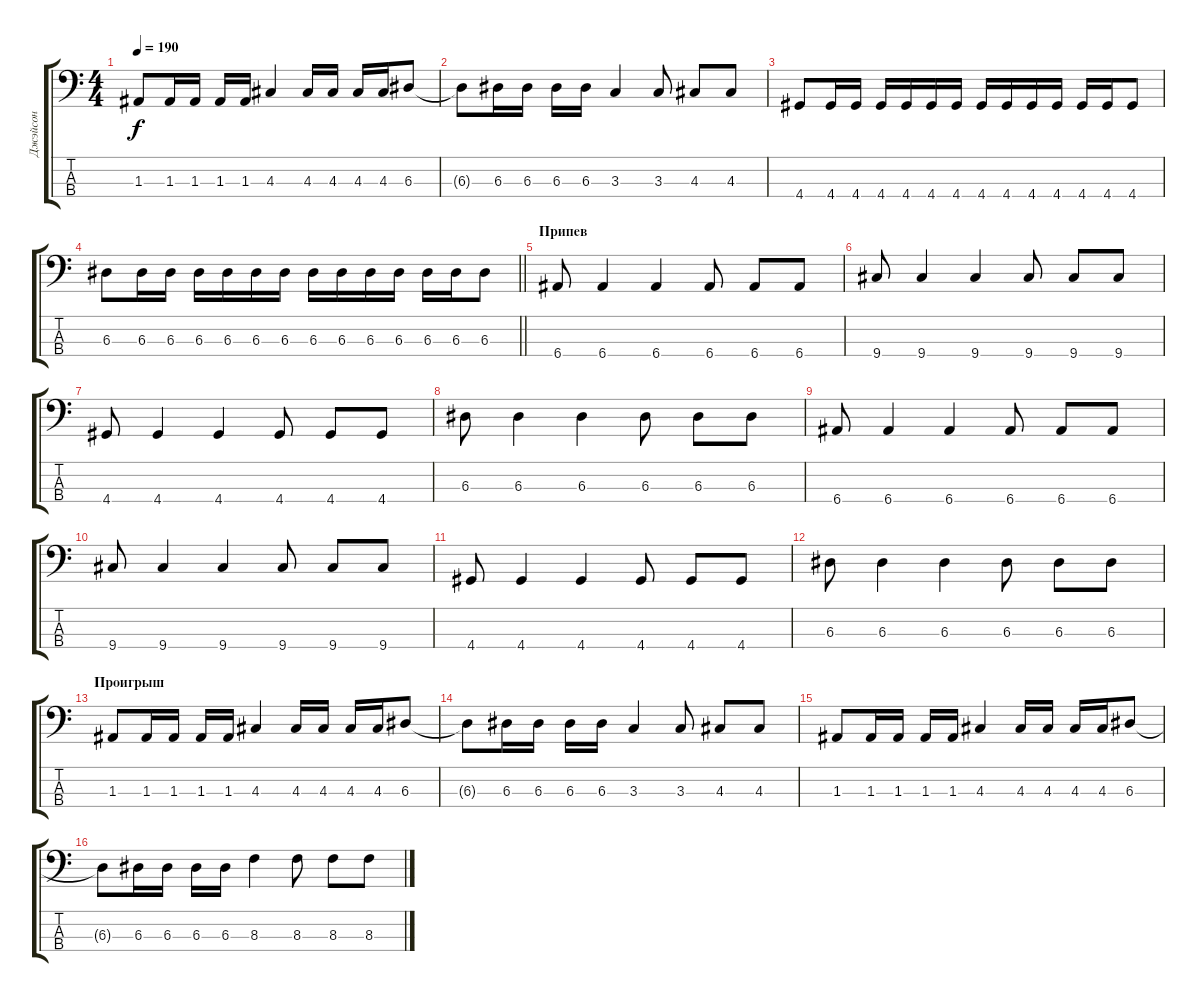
\track ("Джэйсон" "Джэйсон") {instrument electricbasspick}
\staff {score tabs}
\tuning (G2 D2 A1 E1) {hide}
\ts (4 4)
\tempo 190
\clef f4
\ks c
1.3.8{dy f} 1.3.16 1.3.16 1.3.16 1.3.16 4.3.4 4.3.16 4.3.16 4.3.16 4.3.16 6.3.8 |
6.3{t}.8 6.3.16 6.3.16 6.3.16 6.3.16 3.3.4 3.3.8 4.3.8 4.3.8 |
4.4.8 4.4.16 4.4.16 4.4.16 4.4.16 4.4.16 4.4.16 4.4.16 4.4.16 4.4.16 4.4.16 4.4.16 4.4.16 4.4.8 |
\barLineRight lightlight
6.3.8 6.3.16 6.3.16 6.3.16 6.3.16 6.3.16 6.3.16 6.3.16 6.3.16 6.3.16 6.3.16 6.3.16 6.3.16 6.3.8 |
\section ("" "Припев")
6.4.8 6.4.4 6.4.4 6.4.8 6.4.8 6.4.8 |
9.4.8 9.4.4 9.4.4 9.4.8 9.4.8 9.4.8 |
4.4.8 4.4.4 4.4.4 4.4.8 4.4.8 4.4.8 |
6.3.8 6.3.4 6.3.4 6.3.8 6.3.8 6.3.8 |
6.4.8 6.4.4 6.4.4 6.4.8 6.4.8 6.4.8 |
9.4.8 9.4.4 9.4.4 9.4.8 9.4.8 9.4.8 |
4.4.8 4.4.4 4.4.4 4.4.8 4.4.8 4.4.8 |
6.3.8 6.3.4 6.3.4 6.3.8 6.3.8 6.3.8 |
\section ("" "Проигрыш")
1.3.8 1.3.16 1.3.16 1.3.16 1.3.16 4.3.4 4.3.16 4.3.16 4.3.16 4.3.16 6.3.8 |
6.3{t}.8 6.3.16 6.3.16 6.3.16 6.3.16 3.3.4 3.3.8 4.3.8 4.3.8 |
1.3.8 1.3.16 1.3.16 1.3.16 1.3.16 4.3.4 4.3.16 4.3.16 4.3.16 4.3.16 6.3.8 |
6.3{t}.8 6.3.16 6.3.16 6.3.16 6.3.16 8.3.4 8.3.8 8.3.8 8.3.8
